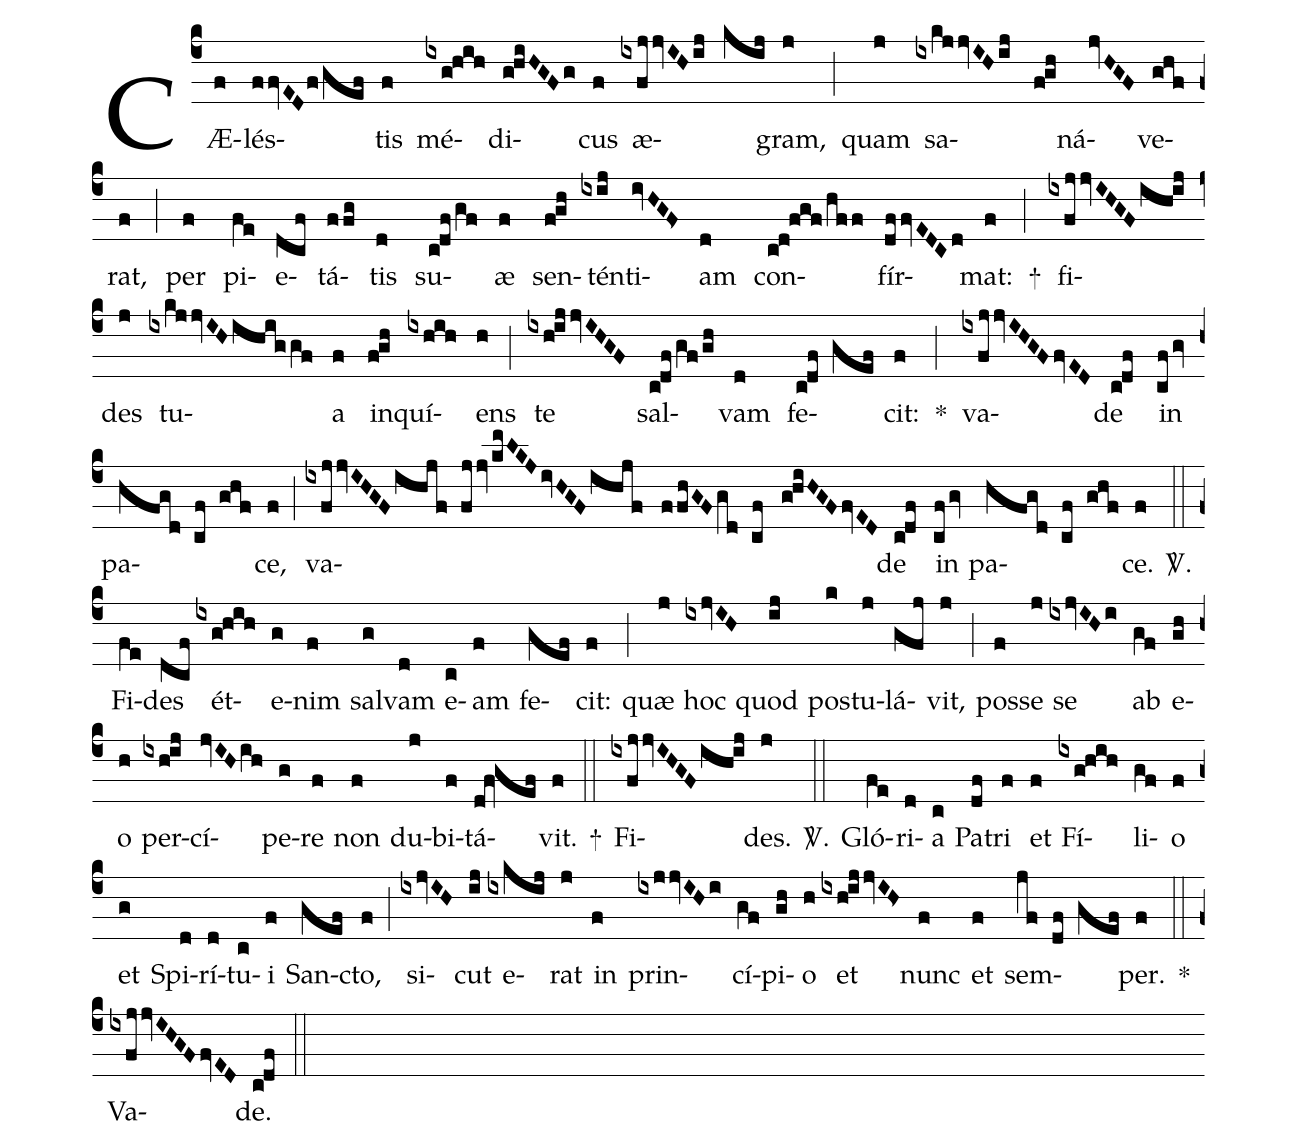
%%
(c4)
CÆ(f)lés(f/fvED@f/gef)tis(f) mé(ixg!hih)di(g!hiHGFg)cus(f) æ(ixfjjvIHij/[4]kij)gram,(j) (;)
quam(j) sa(ixkjjvIHij/[5]f!gh)ná(/[3]jvHGF)ve(ghf)rat,(f) (;)
per(f) pi(fe)e(dcf)tá(ffg)tis(d) su(c!df/gf)æ(f) sen(f!gh)tén(ixij)ti(ivHGF>)am(d) con(c!d!fgf/hff)fír(dffvEDCd)mat:(f) +(;)
fi(ixfjjvIHGFih@ij)des(j) tu(ixkjjvIHihiggf)a(f) in(f!gh)quí(ixhih)ens(h) (;)
te(ixh!ijjvIHGF) sal(c!df/gf/gh)vam(d) fe(c!df/[3]gef)cit:(f) *(;)
va(ixfjjvIHGFfvED)de(c!df) in(cf/gv) pa(hfgd/[3]cf/[3]ghf)ce,(f) (;)
va(ixfjjvIHGFihjf/[3]fjjv/kmLKJivHGF/ihjf/[4]ffhGFgd/[3]cf//[3]g!hiHGFfvED)de(c!df) in(cf/gv) pa(hfgd/[3]cf/[3]ghf)ce.(f) <sp>V/</sp>.(::)
Fi(fe)des(dcf) ét(ixg!hih)e(g)nim(f) sal(g)vam(d) e(c)am(f) fe(gef)cit:(f) (;)
quæ(j) hoc(ixjvIH) quod(ij) pos(k)tu(j)lá(gfj)vit,(j) (;)
pos(f)se(j) se(ixjvIHi) ab(gf) e(gh)o(h) per(ixh!ij)cí(jvIHih)pe(g)re(f) non(f) du(j)bi(f)tá(dqf@gef)vit.(f) +(::)
Fi(ixfjjvIHGFih@ij)des.(j) <sp>V/</sp>.(::)
Gló(fe)ri(d)a(c) Pa(df)tri(f) et(f) Fí(ixg!hih)li(gf)o(f) et(g) Spi(d)rí(d)tu(c)i(f) San(gef)cto,(f) (;)
si(ixjvIH)cut(ij) e(ixkij)rat(j) in(f) prin(ixjjvIHi)cí(gf)pi(gh)o(h) et(ixh!ijjvIH>) nunc(f) et(f) sem(jf df gef)per.(f) *(::)
Va(ixfjjvIHGFfvED)de.(c!df) (::)
